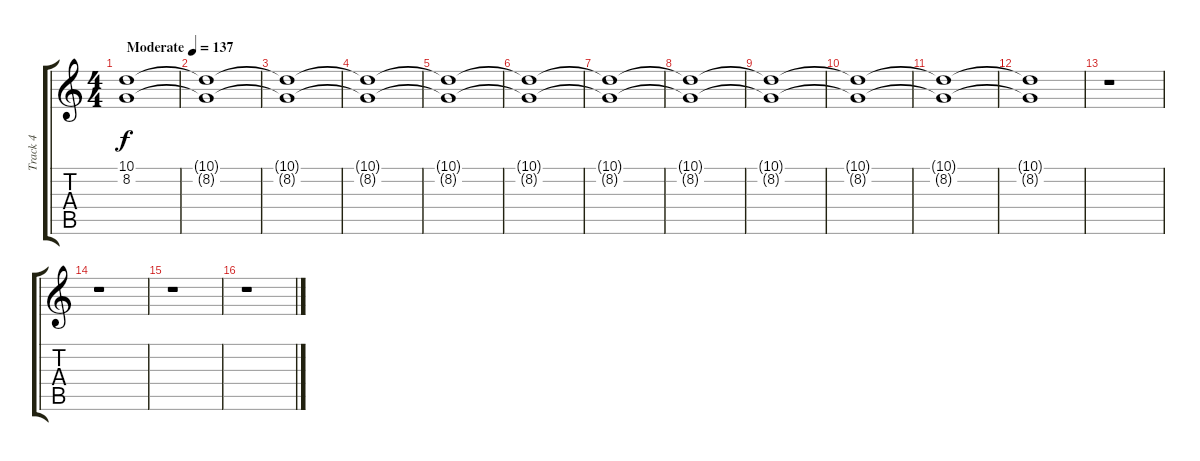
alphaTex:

\track ("Track 4" "Track 4") {instrument trumpet}
\staff {score tabs}
\tuning (E4 B3 G3 D3 A2 E2) {hide}
\ts (4 4)
\tempo (137 "Moderate")
\clef g2
\ks c
(10.1 8.2).1{dy f volume 10 instrument blownbottle} |
(10.1{t} 8.2{t}).1 |
(10.1{t} 8.2{t}).1 |
(10.1{t} 8.2{t}).1 |
(10.1{t} 8.2{t}).1 |
(10.1{t} 8.2{t}).1 |
(10.1{t} 8.2{t}).1 |
(10.1{t} 8.2{t}).1 |
(10.1{t} 8.2{t}).1 |
(10.1{t} 8.2{t}).1 |
(10.1{t} 8.2{t}).1 |
(10.1{t} 8.2{t}).1 |
r.1 |
r.1 |
r.1 |
r.1
